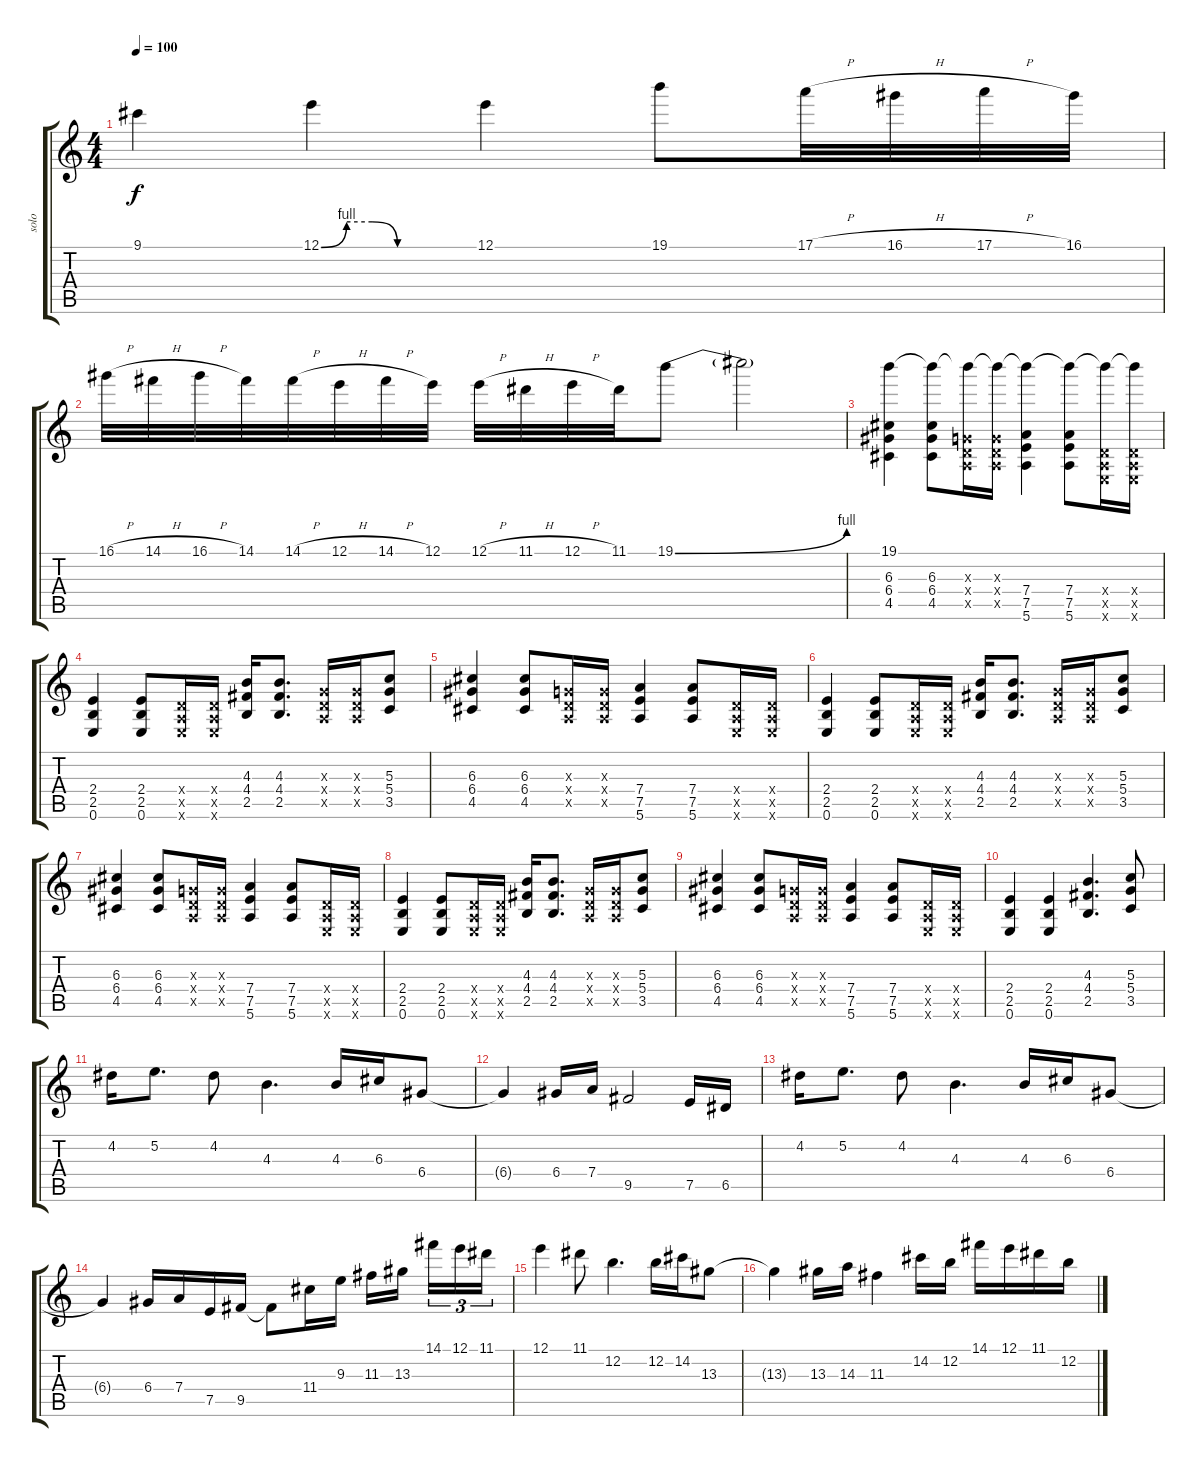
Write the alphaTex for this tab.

\track ("solo" "solo") {instrument distortionguitar}
\staff {score tabs}
\tuning (E4 B3 G3 D3 A2 E2) {hide}
\ts (4 4)
\tempo 100
\clef g2
\ks c
9.1.4{dy f} 12.1{be (custom 0 0 10 4 20 4 30 0 60 0)}.4 12.1.4 19.1.8 17.1{h}.32 16.1{h}.32 17.1{h}.32 16.1.32 |
16.1{h}.32 14.1{h}.32 16.1{h}.32 14.1.32 14.1{h}.32 12.1{h}.32 14.1{h}.32 12.1.32 12.1{h}.32 11.1{h}.32 12.1{h}.32 11.1.32 19.1{be (bend 0 0 60 4)}.8 19.1{t}.2 |
(19.1 6.3 6.4 4.5).4 (19.1{t} 6.3 6.4 4.5).8 (19.1{t} 0.3{x} 0.4{x} 0.5{x}).16 (19.1{t} 0.3{x} 0.4{x} 0.5{x}).16 (19.1{t} 7.4 7.5 5.6).4 (19.1{t} 7.4 7.5 5.6).8 (19.1{t} 0.4{x} 0.5{x} 0.6{x}).16 (19.1{t} 0.4{x} 0.5{x} 0.6{x}).16 |
(2.4 2.5 0.6).4 (2.4 2.5 0.6).8 (0.4{x} 0.5{x} 0.6{x}).16 (0.4{x} 0.5{x} 0.6{x}).16 (4.3 4.4 2.5).16 (4.3 4.4 2.5).8{d} (0.3{x} 0.4{x} 0.5{x}).16 (0.3{x} 0.4{x} 0.5{x}).16 (5.3 5.4 3.5).8 |
(6.3 6.4 4.5).4 (6.3 6.4 4.5).8 (0.3{x} 0.4{x} 0.5{x}).16 (0.3{x} 0.4{x} 0.5{x}).16 (7.4 7.5 5.6).4 (7.4 7.5 5.6).8 (0.4{x} 0.5{x} 0.6{x}).16 (0.4{x} 0.5{x} 0.6{x}).16 |
(2.4 2.5 0.6).4 (2.4 2.5 0.6).8 (0.4{x} 0.5{x} 0.6{x}).16 (0.4{x} 0.5{x} 0.6{x}).16 (4.3 4.4 2.5).16 (4.3 4.4 2.5).8{d} (0.3{x} 0.4{x} 0.5{x}).16 (0.3{x} 0.4{x} 0.5{x}).16 (5.3 5.4 3.5).8 |
(6.3 6.4 4.5).4 (6.3 6.4 4.5).8 (0.3{x} 0.4{x} 0.5{x}).16 (0.3{x} 0.4{x} 0.5{x}).16 (7.4 7.5 5.6).4 (7.4 7.5 5.6).8 (0.4{x} 0.5{x} 0.6{x}).16 (0.4{x} 0.5{x} 0.6{x}).16 |
(2.4 2.5 0.6).4 (2.4 2.5 0.6).8 (0.4{x} 0.5{x} 0.6{x}).16 (0.4{x} 0.5{x} 0.6{x}).16 (4.3 4.4 2.5).16 (4.3 4.4 2.5).8{d} (0.3{x} 0.4{x} 0.5{x}).16 (0.3{x} 0.4{x} 0.5{x}).16 (5.3 5.4 3.5).8 |
(6.3 6.4 4.5).4 (6.3 6.4 4.5).8 (0.3{x} 0.4{x} 0.5{x}).16 (0.3{x} 0.4{x} 0.5{x}).16 (7.4 7.5 5.6).4 (7.4 7.5 5.6).8 (0.4{x} 0.5{x} 0.6{x}).16 (0.4{x} 0.5{x} 0.6{x}).16 |
(2.4 2.5 0.6).4 (2.4 2.5 0.6).4 (4.3 4.4 2.5).4{d} (5.3 5.4 3.5).8 |
4.2.16 5.2.8{d} 4.2.8 4.3.4{d} 4.3.16 6.3.16 6.4.8 |
6.4{t}.4 6.4.16 7.4.16 9.5.2 7.5.16 6.5.16 |
4.2.16 5.2.8{d} 4.2.8 4.3.4{d} 4.3.16 6.3.16 6.4.8 |
6.4{t}.4 6.4.16 7.4.16 7.5.16 9.5.16 9.5{t}.8 11.4.16 9.3.16 11.3.16 13.3.16{beam splitsecondary} 14.1.16{tu (3 2)} 12.1.16{tu (3 2)} 11.1.16{tu (3 2)} |
12.1.4 11.1.8 12.2.4{d} 12.2.16 14.2.16 13.3.8 |
13.3{t}.4 13.3.16 14.3.16 11.3.4 14.2.16 12.2.16 14.1.16 12.1.16 11.1.16 12.2.16
